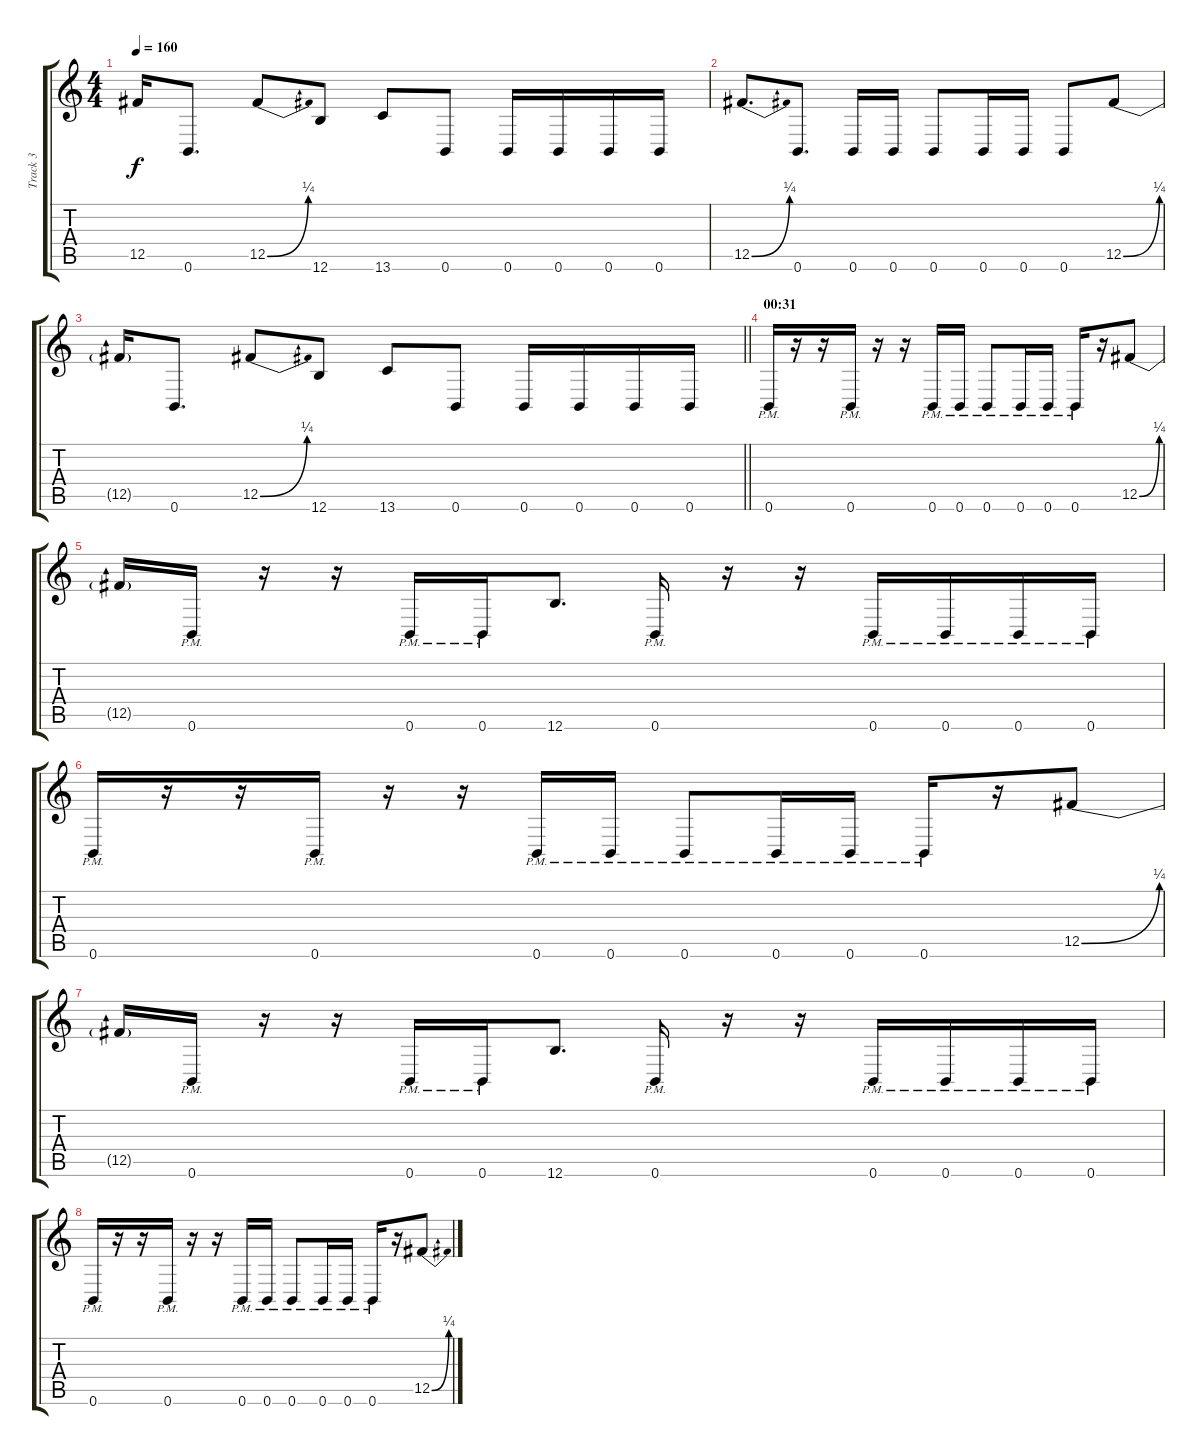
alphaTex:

\track ("Track 3" "Track 3") {instrument overdrivenguitar}
\staff {score tabs}
\tuning (Db4 Ab3 E3 B2 Gb2 B1) {hide}
\ts (4 4)
\tempo 160
\clef g2
\ks c
12.5{t}.16{dy f} 0.6.8{d} 12.5{be (bend 0 0 60 1)}.8 12.6.8 13.6.8 0.6.8 0.6.16 0.6.16 0.6.16 0.6.16 |
12.5{be (bend 0 0 60 1)}.8{d} 0.6.8{d} 0.6.16 0.6.16 0.6.8 0.6.16 0.6.16 0.6.8 12.5{be (bend 0 0 60 1)}.8 |
\barLineRight lightlight
12.5{t}.16 0.6.8{d} 12.5{be (bend 0 0 60 1)}.8 12.6.8 13.6.8 0.6.8 0.6.16 0.6.16 0.6.16 0.6.16 |
\section ("" "00:31")
0.6{pm}.16 r.16 r.16 0.6{pm}.16 r.16 r.16 0.6{pm}.16 0.6{pm}.16 0.6{pm}.8 0.6{pm}.16 0.6{pm}.16 0.6{pm}.16 r.16 12.5{be (bend 0 0 60 1)}.8 |
12.5{t}.16 0.6{pm}.16 r.16 r.16 0.6{pm}.16 0.6{pm}.16 12.6.8{d} 0.6{pm}.16 r.16 r.16 0.6{pm}.16 0.6{pm}.16 0.6{pm}.16 0.6{pm}.16 |
0.6{pm}.16 r.16 r.16 0.6{pm}.16 r.16 r.16 0.6{pm}.16 0.6{pm}.16 0.6{pm}.8 0.6{pm}.16 0.6{pm}.16 0.6{pm}.16 r.16 12.5{be (bend 0 0 60 1)}.8 |
12.5{t}.16 0.6{pm}.16 r.16 r.16 0.6{pm}.16 0.6{pm}.16 12.6.8{d} 0.6{pm}.16 r.16 r.16 0.6{pm}.16 0.6{pm}.16 0.6{pm}.16 0.6{pm}.16 |
0.6{pm}.16 r.16 r.16 0.6{pm}.16 r.16 r.16 0.6{pm}.16 0.6{pm}.16 0.6{pm}.8 0.6{pm}.16 0.6{pm}.16 0.6{pm}.16 r.16 12.5{be (bend 0 0 60 1)}.8
